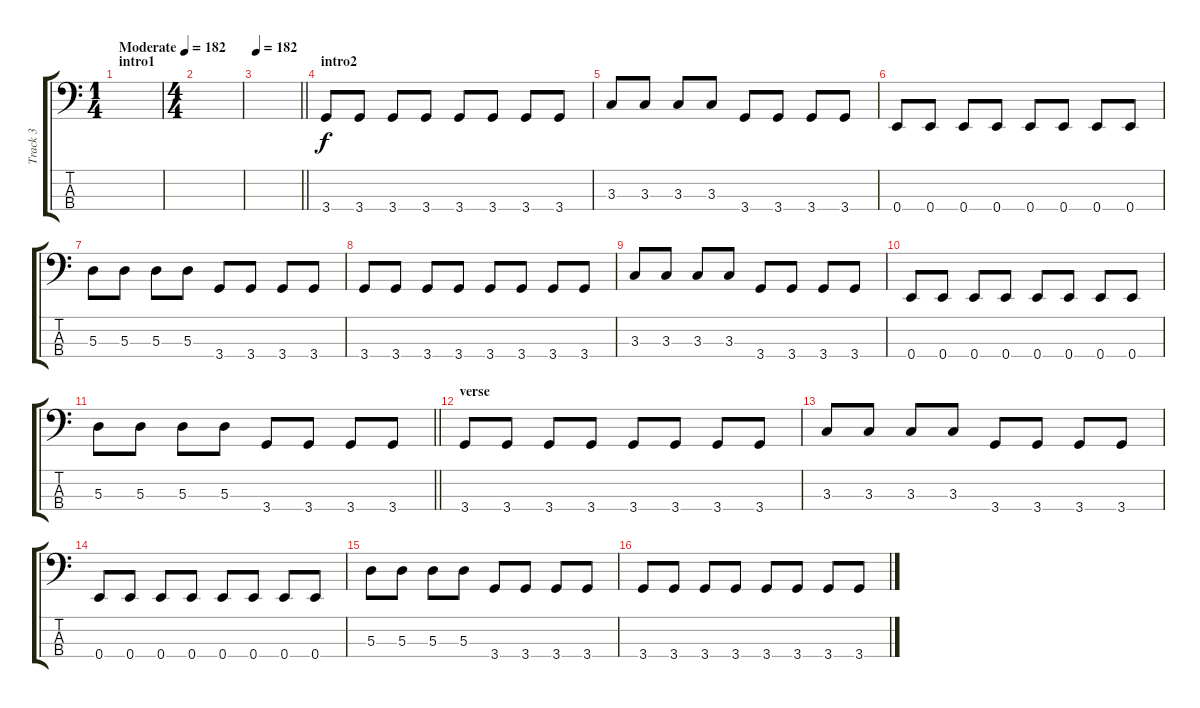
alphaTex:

\track ("Track 3" "Track 3") {instrument electricbasspick}
\staff {score tabs}
\tuning (G2 D2 A1 E1) {hide}
\ts (1 4)
\section ("" "intro1")
\tempo (182 "Moderate")
\tempo 138
\tempo (182 "Moderate")
\clef f4
\ks c
|
\ts (4 4)
|
\tempo 182
\barLineRight lightlight
|
\section ("" "intro2")
3.4.8 3.4.8 3.4.8 3.4.8 3.4.8 3.4.8 3.4.8 3.4.8 |
3.3.8 3.3.8 3.3.8 3.3.8 3.4.8 3.4.8 3.4.8 3.4.8 |
0.4.8 0.4.8 0.4.8 0.4.8 0.4.8 0.4.8 0.4.8 0.4.8 |
5.3.8 5.3.8 5.3.8 5.3.8 3.4.8 3.4.8 3.4.8 3.4.8 |
3.4.8 3.4.8 3.4.8 3.4.8 3.4.8 3.4.8 3.4.8 3.4.8 |
3.3.8 3.3.8 3.3.8 3.3.8 3.4.8 3.4.8 3.4.8 3.4.8 |
0.4.8 0.4.8 0.4.8 0.4.8 0.4.8 0.4.8 0.4.8 0.4.8 |
\barLineRight lightlight
5.3.8 5.3.8 5.3.8 5.3.8 3.4.8 3.4.8 3.4.8 3.4.8 |
\section ("" "verse")
3.4.8 3.4.8 3.4.8 3.4.8 3.4.8 3.4.8 3.4.8 3.4.8 |
3.3.8 3.3.8 3.3.8 3.3.8 3.4.8 3.4.8 3.4.8 3.4.8 |
0.4.8 0.4.8 0.4.8 0.4.8 0.4.8 0.4.8 0.4.8 0.4.8 |
5.3.8 5.3.8 5.3.8 5.3.8 3.4.8 3.4.8 3.4.8 3.4.8 |
3.4.8 3.4.8 3.4.8 3.4.8 3.4.8 3.4.8 3.4.8 3.4.8
